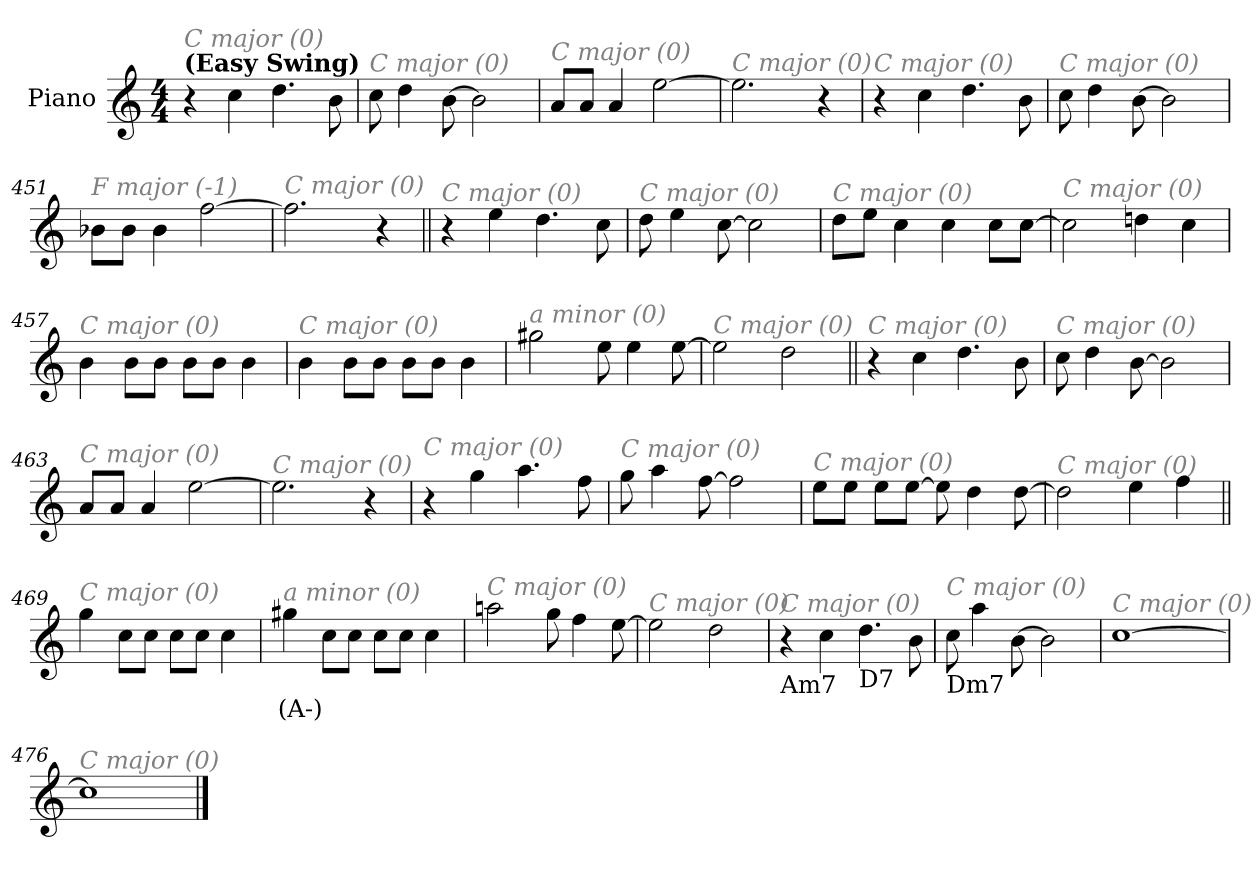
**kern	**text
*part1	*part1
*staff1	*staff1
*I"Piano	*
*I'Pno.	*
*clefG2	*
*k[]	*
*M4/4	*
=1	=1
!LO:TX:a:B:t=(Easy Swing)	!
!LO:TX:i:color=#808080:t=C major (0)	!
4r	.
4cc\	.
4.dd\	.
8b\	.
=446	=446
!LO:TX:i:color=#808080:t=C major (0)	!
8cc\	.
4dd\	.
[8b\	.
2b\]	.
=447	=447
!LO:TX:i:color=#808080:t=C major (0)	!
8a/L	.
8a/J	.
4a/	.
[2ee\	.
=448	=448
!LO:TX:i:color=#808080:t=C major (0)	!
2.ee\]	.
4r	.
!!LO:LB:g=z
=449	=449
!LO:TX:i:color=#808080:t=C major (0)	!
4r	.
4cc\	.
4.dd\	.
8b\	.
=450	=450
!LO:TX:i:color=#808080:t=C major (0)	!
8cc\	.
4dd\	.
[8b\	.
2b\]	.
=451	=451
!LO:TX:i:color=#808080:t=F major (-1)	!
8b-X\L	.
8b-\J	.
4b-\	.
[2ff\	.
=452	=452
!LO:TX:i:color=#808080:t=C major (0)	!
2.ff\]	.
4r	.
!!LO:LB:g=z
=453||	=453||
!LO:TX:i:color=#808080:t=C major (0)	!
4r	.
4ee\	.
4.dd\	.
8cc\	.
=454	=454
!LO:TX:i:color=#808080:t=C major (0)	!
8dd\	.
4ee\	.
[8cc\	.
2cc\]	.
=455	=455
!LO:TX:i:color=#808080:t=C major (0)	!
8dd\L	.
8ee\J	.
4cc\	.
4cc\	.
8cc\L	.
[8cc\J	.
=456	=456
!LO:TX:i:color=#808080:t=C major (0)	!
2cc\]	.
4ddn\	.
4cc\	.
!!LO:LB:g=z
=457	=457
!LO:TX:i:color=#808080:t=C major (0)	!
4b\	.
8b\L	.
8b\J	.
8b\L	.
8b\J	.
4b\	.
=458	=458
!LO:TX:i:color=#808080:t=C major (0)	!
4b\	.
8b\L	.
8b\J	.
8b\L	.
8b\J	.
4b\	.
=459	=459
!LO:TX:i:color=#808080:t=a minor (0)	!
2gg#X\	.
8ee\	.
4ee\	.
[8ee\	.
=460	=460
!LO:TX:i:color=#808080:t=C major (0)	!
2ee\]	.
2dd\	.
!!LO:LB:g=z
=461||	=461||
!LO:TX:i:color=#808080:t=C major (0)	!
4r	.
4cc\	.
4.dd\	.
8b\	.
=462	=462
!LO:TX:i:color=#808080:t=C major (0)	!
8cc\	.
4dd\	.
[8b\	.
2b\]	.
=463	=463
!LO:TX:i:color=#808080:t=C major (0)	!
8a/L	.
8a/J	.
4a/	.
[2ee\	.
=464	=464
!LO:TX:i:color=#808080:t=C major (0)	!
2.ee\]	.
4r	.
!!LO:LB:g=z
=465	=465
!LO:TX:i:color=#808080:t=C major (0)	!
4r	.
4gg\	.
4.aa\	.
8ff\	.
=466	=466
!LO:TX:i:color=#808080:t=C major (0)	!
8gg\	.
4aa\	.
[8ff\	.
2ff\]	.
=467	=467
!LO:TX:i:color=#808080:t=C major (0)	!
8ee\L	.
8ee\J	.
8ee\L	.
[8ee\J	.
8ee\]	.
4dd\	.
[8dd\	.
=468	=468
!LO:TX:i:color=#808080:t=C major (0)	!
2dd\]	.
4ee\	.
4ff\	.
!!LO:LB:g=z
=469||	=469||
!LO:TX:i:color=#808080:t=C major (0)	!
4gg\	.
8cc\L	.
8cc\J	.
8cc\L	.
8cc\J	.
4cc\	.
=470	=470
!LO:TX:i:color=#808080:t=a minor (0)	!
4gg#Xi\	(A-)
8cc\L	.
8cc\J	.
8cc\L	.
8cc\J	.
4cc\	.
=471	=471
!LO:TX:i:color=#808080:t=C major (0)	!
2aan\	.
8gg\	.
4ff\	.
[8ee\	.
=472	=472
!LO:TX:i:color=#808080:t=C major (0)	!
2ee\]	.
2dd\	.
!!LO:LB:g=z
=473	=473
!LO:TX:b:t=Am7	!
!LO:TX:i:color=#808080:t=C major (0)	!
4r	.
4cc\	.
!LO:TX:b:t=D7	!
4.dd\	.
8b\	.
=474	=474
!LO:TX:b:t=Dm7	!
!LO:TX:i:color=#808080:t=C major (0)	!
8cc\	.
4aa\	.
[8b\	.
2b\]	.
=475	=475
!LO:TX:i:color=#808080:t=C major (0)	!
[1cc	.
=476	=476
!LO:TX:i:color=#808080:t=C major (0)	!
1cc]	.
==	==
*-	*-
